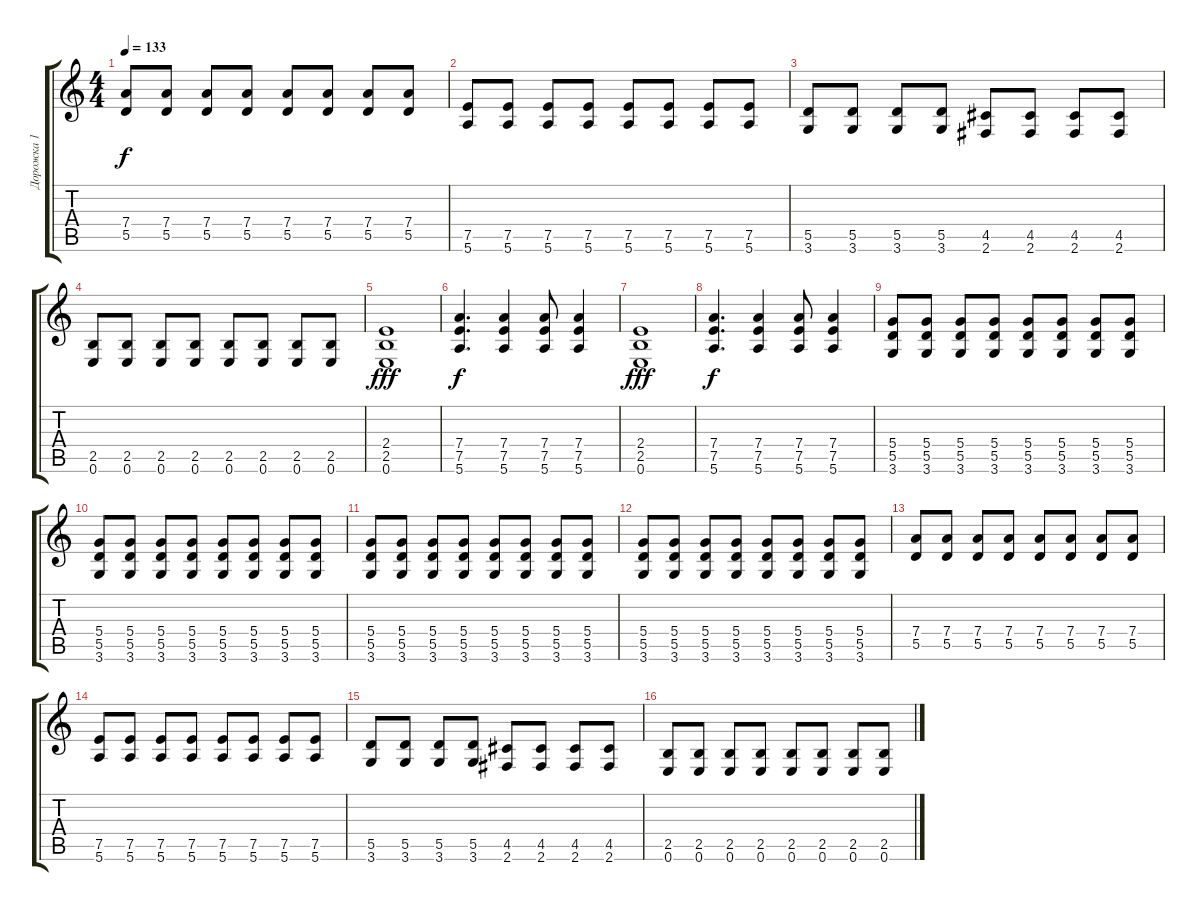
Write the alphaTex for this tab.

\track ("Дорожка 1" "Дорожка 1") {instrument overdrivenguitar}
\staff {score tabs}
\tuning (E4 B3 G3 D3 A2 E2) {hide}
\ts (4 4)
\tempo 133
\clef g2
\ks c
(7.4 5.5).8{dy f} (7.4 5.5).8 (7.4 5.5).8 (7.4 5.5).8 (7.4 5.5).8 (7.4 5.5).8 (7.4 5.5).8 (7.4 5.5).8 |
(7.5 5.6).8 (7.5 5.6).8 (7.5 5.6).8 (7.5 5.6).8 (7.5 5.6).8 (7.5 5.6).8 (7.5 5.6).8 (7.5 5.6).8 |
(5.5 3.6).8 (5.5 3.6).8 (5.5 3.6).8 (5.5 3.6).8 (4.5 2.6).8 (4.5 2.6).8 (4.5 2.6).8 (4.5 2.6).8 |
(2.5 0.6).8 (2.5 0.6).8 (2.5 0.6).8 (2.5 0.6).8 (2.5 0.6).8 (2.5 0.6).8 (2.5 0.6).8 (2.5 0.6).8 |
(2.4 2.5 0.6).1{dy fff} |
(7.4 7.5 5.6).4{d dy f} (7.4 7.5 5.6).4 (7.4 7.5 5.6).8 (7.4 7.5 5.6).4 |
(2.4 2.5 0.6).1{dy fff} |
(7.4 7.5 5.6).4{d dy f} (7.4 7.5 5.6).4 (7.4 7.5 5.6).8 (7.4 7.5 5.6).4 |
(5.4 5.5 3.6).8 (5.4 5.5 3.6).8 (5.4 5.5 3.6).8 (5.4 5.5 3.6).8 (5.4 5.5 3.6).8 (5.4 5.5 3.6).8 (5.4 5.5 3.6).8 (5.4 5.5 3.6).8 |
(5.4 5.5 3.6).8 (5.4 5.5 3.6).8 (5.4 5.5 3.6).8 (5.4 5.5 3.6).8 (5.4 5.5 3.6).8 (5.4 5.5 3.6).8 (5.4 5.5 3.6).8 (5.4 5.5 3.6).8 |
(5.4 5.5 3.6).8 (5.4 5.5 3.6).8 (5.4 5.5 3.6).8 (5.4 5.5 3.6).8 (5.4 5.5 3.6).8 (5.4 5.5 3.6).8 (5.4 5.5 3.6).8 (5.4 5.5 3.6).8 |
(5.4 5.5 3.6).8 (5.4 5.5 3.6).8 (5.4 5.5 3.6).8 (5.4 5.5 3.6).8 (5.4 5.5 3.6).8 (5.4 5.5 3.6).8 (5.4 5.5 3.6).8 (5.4 5.5 3.6).8 |
(7.4 5.5).8 (7.4 5.5).8 (7.4 5.5).8 (7.4 5.5).8 (7.4 5.5).8 (7.4 5.5).8 (7.4 5.5).8 (7.4 5.5).8 |
(7.5 5.6).8 (7.5 5.6).8 (7.5 5.6).8 (7.5 5.6).8 (7.5 5.6).8 (7.5 5.6).8 (7.5 5.6).8 (7.5 5.6).8 |
(5.5 3.6).8 (5.5 3.6).8 (5.5 3.6).8 (5.5 3.6).8 (4.5 2.6).8 (4.5 2.6).8 (4.5 2.6).8 (4.5 2.6).8 |
(2.5 0.6).8 (2.5 0.6).8 (2.5 0.6).8 (2.5 0.6).8 (2.5 0.6).8 (2.5 0.6).8 (2.5 0.6).8 (2.5 0.6).8
